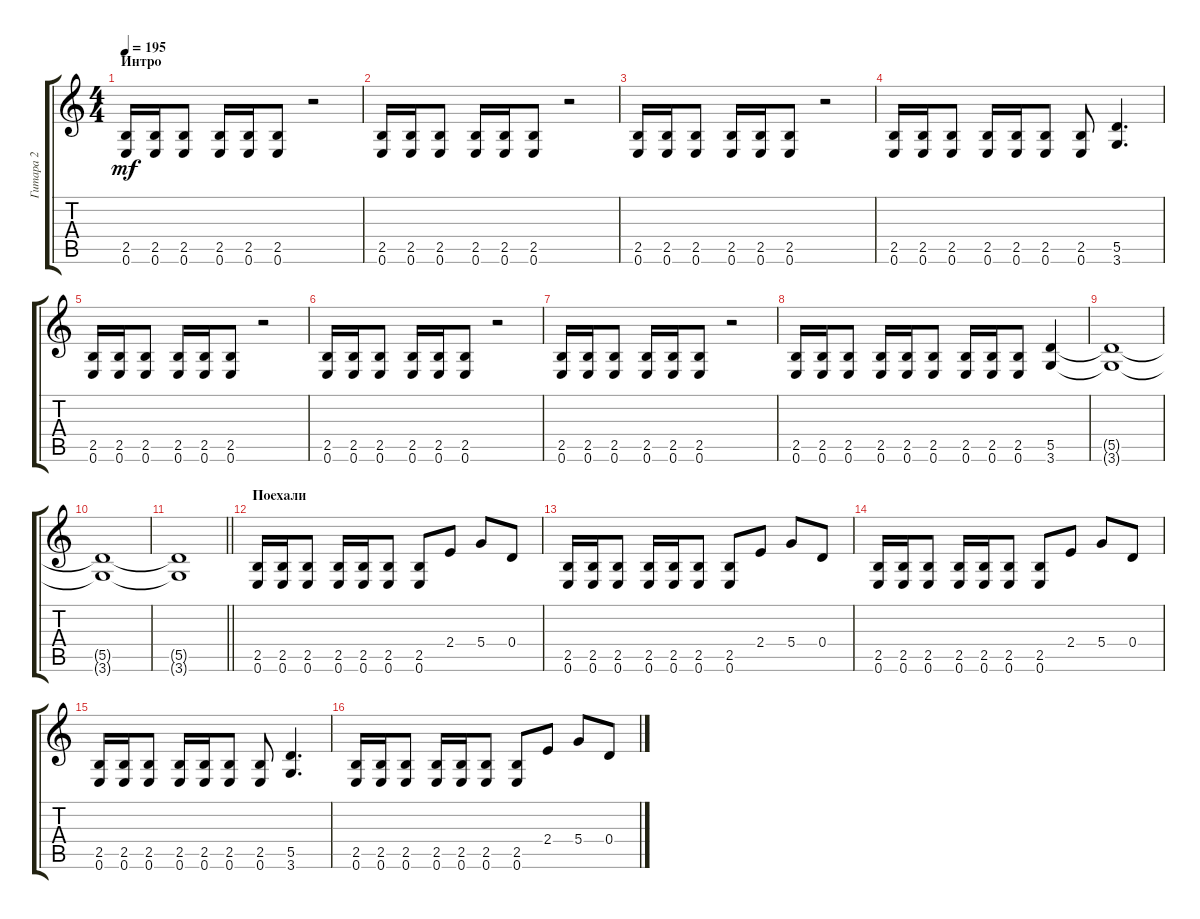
\track ("Гитара 2" "Гитара 2") {instrument distortionguitar}
\staff {score tabs}
\tuning (E4 B3 G3 D3 A2 E2) {hide}
\ts (4 4)
\section ("" "Интро")
\tempo 195
\clef g2
\ks c
(2.5 0.6).16{dy mf instrument distortionguitar} (2.5 0.6).16 (2.5 0.6).8 (2.5 0.6).16 (2.5 0.6).16 (2.5 0.6).8 r.2 |
(2.5 0.6).16 (2.5 0.6).16 (2.5 0.6).8 (2.5 0.6).16 (2.5 0.6).16 (2.5 0.6).8 r.2 |
(2.5 0.6).16 (2.5 0.6).16 (2.5 0.6).8 (2.5 0.6).16 (2.5 0.6).16 (2.5 0.6).8 r.2 |
(2.5 0.6).16 (2.5 0.6).16 (2.5 0.6).8 (2.5 0.6).16 (2.5 0.6).16 (2.5 0.6).8 (2.5 0.6).8 (5.5 3.6).4{d} |
(2.5 0.6).16 (2.5 0.6).16 (2.5 0.6).8 (2.5 0.6).16 (2.5 0.6).16 (2.5 0.6).8 r.2 |
(2.5 0.6).16 (2.5 0.6).16 (2.5 0.6).8 (2.5 0.6).16 (2.5 0.6).16 (2.5 0.6).8 r.2 |
(2.5 0.6).16 (2.5 0.6).16 (2.5 0.6).8 (2.5 0.6).16 (2.5 0.6).16 (2.5 0.6).8 r.2 |
(2.5 0.6).16 (2.5 0.6).16 (2.5 0.6).8 (2.5 0.6).16 (2.5 0.6).16 (2.5 0.6).8 (2.5 0.6).16 (2.5 0.6).16 (2.5 0.6).8 (5.5 3.6).4 |
(5.5{t} 3.6{t}).1 |
(5.5{t} 3.6{t}).1 |
\barLineRight lightlight
(5.5{t} 3.6{t}).1 |
\section ("" "Поехали")
(2.5 0.6).16 (2.5 0.6).16 (2.5 0.6).8 (2.5 0.6).16 (2.5 0.6).16 (2.5 0.6).8 (2.5 0.6).8 2.4.8 5.4.8 0.4.8 |
(2.5 0.6).16 (2.5 0.6).16 (2.5 0.6).8 (2.5 0.6).16 (2.5 0.6).16 (2.5 0.6).8 (2.5 0.6).8 2.4.8 5.4.8 0.4.8 |
(2.5 0.6).16 (2.5 0.6).16 (2.5 0.6).8 (2.5 0.6).16 (2.5 0.6).16 (2.5 0.6).8 (2.5 0.6).8 2.4.8 5.4.8 0.4.8 |
(2.5 0.6).16 (2.5 0.6).16 (2.5 0.6).8 (2.5 0.6).16 (2.5 0.6).16 (2.5 0.6).8 (2.5 0.6).8 (5.5 3.6).4{d} |
(2.5 0.6).16 (2.5 0.6).16 (2.5 0.6).8 (2.5 0.6).16 (2.5 0.6).16 (2.5 0.6).8 (2.5 0.6).8 2.4.8 5.4.8 0.4.8
